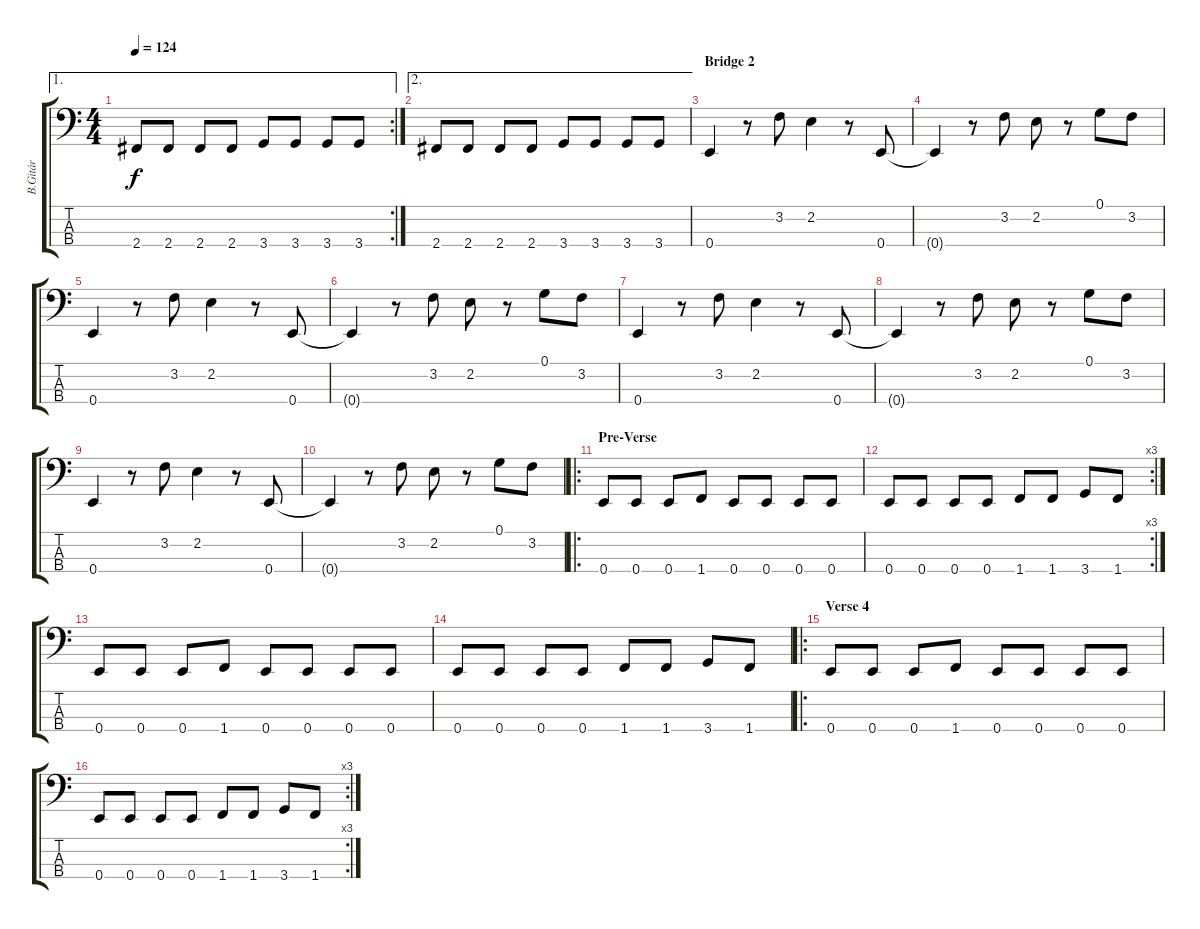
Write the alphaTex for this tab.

\track ("B.Gitár" "B.Gitár") {instrument electricbassfinger}
\staff {score tabs}
\tuning (G2 D2 A1 E1) {hide}
\ae 1
\rc 2
\ts (4 4)
\tempo 124
\clef f4
\ks c
2.4.8{dy f} 2.4.8 2.4.8 2.4.8 3.4.8 3.4.8 3.4.8 3.4.8 |
\ae 2
2.4.8 2.4.8 2.4.8 2.4.8 3.4.8 3.4.8 3.4.8 3.4.8 |
\section ("" "Bridge 2")
0.4.4 r.8 3.2.8 2.2.4 r.8 0.4.8 |
0.4{t}.4 r.8 3.2.8 2.2.8 r.8 0.1.8 3.2.8 |
0.4.4 r.8 3.2.8 2.2.4 r.8 0.4.8 |
0.4{t}.4 r.8 3.2.8 2.2.8 r.8 0.1.8 3.2.8 |
0.4.4 r.8 3.2.8 2.2.4 r.8 0.4.8 |
0.4{t}.4 r.8 3.2.8 2.2.8 r.8 0.1.8 3.2.8 |
0.4.4 r.8 3.2.8 2.2.4 r.8 0.4.8 |
0.4{t}.4 r.8 3.2.8 2.2.8 r.8 0.1.8 3.2.8 |
\ro
\section ("" "Pre-Verse")
0.4.8 0.4.8 0.4.8 1.4.8 0.4.8 0.4.8 0.4.8 0.4.8 |
\rc 3
0.4.8 0.4.8 0.4.8 0.4.8 1.4.8 1.4.8 3.4.8 1.4.8 |
0.4.8 0.4.8 0.4.8 1.4.8 0.4.8 0.4.8 0.4.8 0.4.8 |
0.4.8 0.4.8 0.4.8 0.4.8 1.4.8 1.4.8 3.4.8 1.4.8 |
\ro
\section ("" "Verse 4")
0.4.8 0.4.8 0.4.8 1.4.8 0.4.8 0.4.8 0.4.8 0.4.8 |
\rc 3
0.4.8 0.4.8 0.4.8 0.4.8 1.4.8 1.4.8 3.4.8 1.4.8
